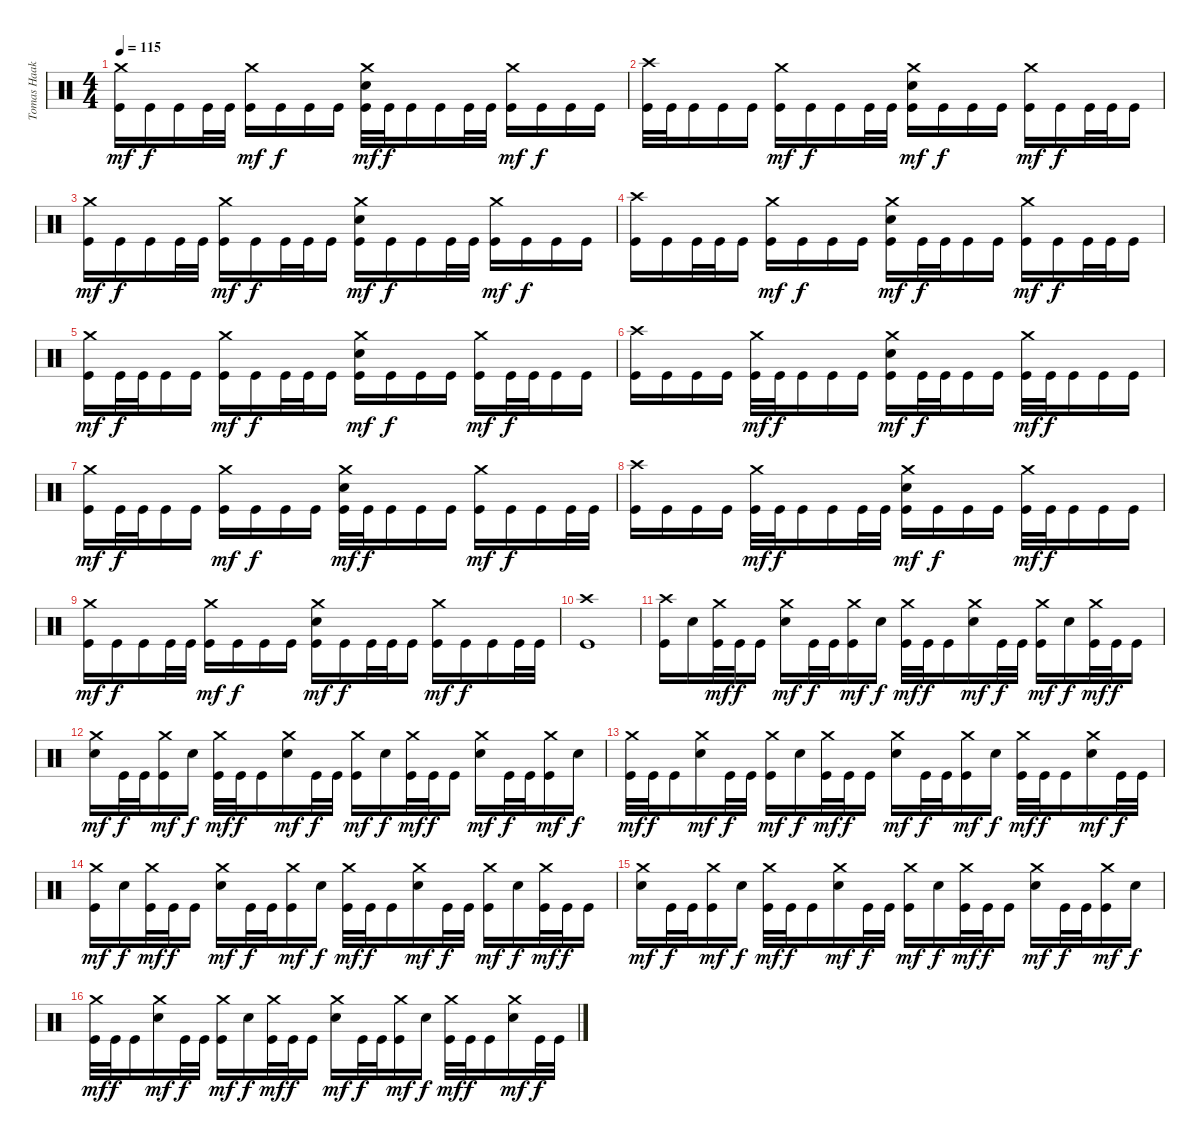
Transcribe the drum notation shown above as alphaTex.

\track ("Tomas Haake" "Tomas Haak") {instrument percussion}
\staff {score}
\articulation defaults
\ts (4 4)
\tempo 115
\clef neutral
\ks c
("Crash medium (hit)" "Kick (hit)").16{dy mf} "Kick (hit)".16{dy f} "Kick (hit)".16 "Kick (hit)".32 "Kick (hit)".32 ("Crash medium (hit)" "Kick (hit)").16{dy mf} "Kick (hit)".16{dy f} "Kick (hit)".16 "Kick (hit)".16 ("Crash medium (hit)" "Snare (hit) 2" "Kick (hit)").32{dy mf} "Kick (hit)".32{dy f} "Kick (hit)".16 "Kick (hit)".16 "Kick (hit)".32 "Kick (hit)".32 ("Crash medium (hit)" "Kick (hit)").16{dy mf} "Kick (hit)".16{dy f} "Kick (hit)".16 "Kick (hit)".16 |
("Crash high (hit)" "Kick (hit)").32 "Kick (hit)".32 "Kick (hit)".16 "Kick (hit)".16 "Kick (hit)".16 ("Crash medium (hit)" "Kick (hit)").16{dy mf} "Kick (hit)".16{dy f} "Kick (hit)".16 "Kick (hit)".32 "Kick (hit)".32 ("Crash medium (hit)" "Snare (hit) 2" "Kick (hit)").16{dy mf} "Kick (hit)".16{dy f} "Kick (hit)".16 "Kick (hit)".16 ("Crash medium (hit)" "Kick (hit)").16{dy mf} "Kick (hit)".16{dy f} "Kick (hit)".32 "Kick (hit)".32 "Kick (hit)".16 |
("Crash medium (hit)" "Kick (hit)").16{dy mf} "Kick (hit)".16{dy f} "Kick (hit)".16 "Kick (hit)".32 "Kick (hit)".32 ("Crash medium (hit)" "Kick (hit)").16{dy mf} "Kick (hit)".16{dy f} "Kick (hit)".32 "Kick (hit)".32 "Kick (hit)".16 ("Crash medium (hit)" "Snare (hit) 2" "Kick (hit)").16{dy mf} "Kick (hit)".16{dy f} "Kick (hit)".16 "Kick (hit)".32 "Kick (hit)".32 ("Crash medium (hit)" "Kick (hit)").16{dy mf} "Kick (hit)".16{dy f} "Kick (hit)".16 "Kick (hit)".16 |
("Crash high (hit)" "Kick (hit)").16 "Kick (hit)".16 "Kick (hit)".32 "Kick (hit)".32 "Kick (hit)".16 ("Crash medium (hit)" "Kick (hit)").16{dy mf} "Kick (hit)".16{dy f} "Kick (hit)".16 "Kick (hit)".16 ("Crash medium (hit)" "Snare (hit) 2" "Kick (hit)").16{dy mf} "Kick (hit)".32{dy f} "Kick (hit)".32 "Kick (hit)".16 "Kick (hit)".16 ("Crash medium (hit)" "Kick (hit)").16{dy mf} "Kick (hit)".16{dy f} "Kick (hit)".32 "Kick (hit)".32 "Kick (hit)".16 |
("Crash medium (hit)" "Kick (hit)").16{dy mf} "Kick (hit)".32{dy f} "Kick (hit)".32 "Kick (hit)".16 "Kick (hit)".16 ("Crash medium (hit)" "Kick (hit)").16{dy mf} "Kick (hit)".16{dy f} "Kick (hit)".32 "Kick (hit)".32 "Kick (hit)".16 ("Crash medium (hit)" "Snare (hit) 2" "Kick (hit)").16{dy mf} "Kick (hit)".16{dy f} "Kick (hit)".16 "Kick (hit)".16 ("Crash medium (hit)" "Kick (hit)").16{dy mf} "Kick (hit)".32{dy f} "Kick (hit)".32 "Kick (hit)".16 "Kick (hit)".16 |
("Crash high (hit)" "Kick (hit)").16 "Kick (hit)".16 "Kick (hit)".16 "Kick (hit)".16 ("Crash medium (hit)" "Kick (hit)").32{dy mf} "Kick (hit)".32{dy f} "Kick (hit)".16 "Kick (hit)".16 "Kick (hit)".16 ("Crash medium (hit)" "Snare (hit) 2" "Kick (hit)").16{dy mf} "Kick (hit)".32{dy f} "Kick (hit)".32 "Kick (hit)".16 "Kick (hit)".16 ("Crash medium (hit)" "Kick (hit)").32{dy mf} "Kick (hit)".32{dy f} "Kick (hit)".16 "Kick (hit)".16 "Kick (hit)".16 |
("Crash medium (hit)" "Kick (hit)").16{dy mf} "Kick (hit)".32{dy f} "Kick (hit)".32 "Kick (hit)".16 "Kick (hit)".16 ("Crash medium (hit)" "Kick (hit)").16{dy mf} "Kick (hit)".16{dy f} "Kick (hit)".16 "Kick (hit)".16 ("Crash medium (hit)" "Snare (hit) 2" "Kick (hit)").32{dy mf} "Kick (hit)".32{dy f} "Kick (hit)".16 "Kick (hit)".16 "Kick (hit)".16 ("Crash medium (hit)" "Kick (hit)").16{dy mf} "Kick (hit)".16{dy f} "Kick (hit)".16 "Kick (hit)".32 "Kick (hit)".32 |
("Crash high (hit)" "Kick (hit)").16 "Kick (hit)".16 "Kick (hit)".16 "Kick (hit)".16 ("Crash medium (hit)" "Kick (hit)").32{dy mf} "Kick (hit)".32{dy f} "Kick (hit)".16 "Kick (hit)".16 "Kick (hit)".32 "Kick (hit)".32 ("Crash medium (hit)" "Snare (hit) 2" "Kick (hit)").16{dy mf} "Kick (hit)".16{dy f} "Kick (hit)".16 "Kick (hit)".16 ("Crash medium (hit)" "Kick (hit)").32{dy mf} "Kick (hit)".32{dy f} "Kick (hit)".16 "Kick (hit)".16 "Kick (hit)".16 |
("Crash medium (hit)" "Kick (hit)").16{dy mf} "Kick (hit)".16{dy f} "Kick (hit)".16 "Kick (hit)".32 "Kick (hit)".32 ("Crash medium (hit)" "Kick (hit)").16{dy mf} "Kick (hit)".16{dy f} "Kick (hit)".16 "Kick (hit)".16 ("Crash medium (hit)" "Snare (hit) 2" "Kick (hit)").16{dy mf} "Kick (hit)".16{dy f} "Kick (hit)".32 "Kick (hit)".32 "Kick (hit)".16 ("Crash medium (hit)" "Kick (hit)").16{dy mf} "Kick (hit)".16{dy f} "Kick (hit)".16 "Kick (hit)".32 "Kick (hit)".32 |
("Crash high (hit)" "Kick (hit)").1 |
("Crash high (hit)" "Kick (hit)").16 "Snare (hit) 2".16 ("Crash medium (hit)" "Kick (hit)").32{dy mf} "Kick (hit)".32{dy f} "Kick (hit)".16 ("Crash medium (hit)" "Snare (hit) 2").16{dy mf} "Kick (hit)".32{dy f} "Kick (hit)".32 ("Crash medium (hit)" "Kick (hit)").16{dy mf} "Snare (hit) 2".16{dy f} ("Crash medium (hit)" "Kick (hit)").32{dy mf} "Kick (hit)".32{dy f} "Kick (hit)".16 ("Crash medium (hit)" "Snare (hit) 2").16{dy mf} "Kick (hit)".32{dy f} "Kick (hit)".32 ("Crash medium (hit)" "Kick (hit)").16{dy mf} "Snare (hit) 2".16{dy f} ("Crash medium (hit)" "Kick (hit)").32{dy mf} "Kick (hit)".32{dy f} "Kick (hit)".16 |
("Crash medium (hit)" "Snare (hit) 2").16{dy mf} "Kick (hit)".32{dy f} "Kick (hit)".32 ("Crash medium (hit)" "Kick (hit)").16{dy mf} "Snare (hit) 2".16{dy f} ("Crash medium (hit)" "Kick (hit)").32{dy mf} "Kick (hit)".32{dy f} "Kick (hit)".16 ("Crash medium (hit)" "Snare (hit) 2").16{dy mf} "Kick (hit)".32{dy f} "Kick (hit)".32 ("Crash medium (hit)" "Kick (hit)").16{dy mf} "Snare (hit) 2".16{dy f} ("Crash medium (hit)" "Kick (hit)").32{dy mf} "Kick (hit)".32{dy f} "Kick (hit)".16 ("Crash medium (hit)" "Snare (hit) 2").16{dy mf} "Kick (hit)".32{dy f} "Kick (hit)".32 ("Crash medium (hit)" "Kick (hit)").16{dy mf} "Snare (hit) 2".16{dy f} |
("Crash medium (hit)" "Kick (hit)").32{dy mf} "Kick (hit)".32{dy f} "Kick (hit)".16 ("Crash medium (hit)" "Snare (hit) 2").16{dy mf} "Kick (hit)".32{dy f} "Kick (hit)".32 ("Crash medium (hit)" "Kick (hit)").16{dy mf} "Snare (hit) 2".16{dy f} ("Crash medium (hit)" "Kick (hit)").32{dy mf} "Kick (hit)".32{dy f} "Kick (hit)".16 ("Crash medium (hit)" "Snare (hit) 2").16{dy mf} "Kick (hit)".32{dy f} "Kick (hit)".32 ("Crash medium (hit)" "Kick (hit)").16{dy mf} "Snare (hit) 2".16{dy f} ("Crash medium (hit)" "Kick (hit)").32{dy mf} "Kick (hit)".32{dy f} "Kick (hit)".16 ("Crash medium (hit)" "Snare (hit) 2").16{dy mf} "Kick (hit)".32{dy f} "Kick (hit)".32 |
("Crash medium (hit)" "Kick (hit)").16{dy mf} "Snare (hit) 2".16{dy f} ("Crash medium (hit)" "Kick (hit)").32{dy mf} "Kick (hit)".32{dy f} "Kick (hit)".16 ("Crash medium (hit)" "Snare (hit) 2").16{dy mf} "Kick (hit)".32{dy f} "Kick (hit)".32 ("Crash medium (hit)" "Kick (hit)").16{dy mf} "Snare (hit) 2".16{dy f} ("Crash medium (hit)" "Kick (hit)").32{dy mf} "Kick (hit)".32{dy f} "Kick (hit)".16 ("Crash medium (hit)" "Snare (hit) 2").16{dy mf} "Kick (hit)".32{dy f} "Kick (hit)".32 ("Crash medium (hit)" "Kick (hit)").16{dy mf} "Snare (hit) 2".16{dy f} ("Crash medium (hit)" "Kick (hit)").32{dy mf} "Kick (hit)".32{dy f} "Kick (hit)".16 |
("Crash medium (hit)" "Snare (hit) 2").16{dy mf} "Kick (hit)".32{dy f} "Kick (hit)".32 ("Crash medium (hit)" "Kick (hit)").16{dy mf} "Snare (hit) 2".16{dy f} ("Crash medium (hit)" "Kick (hit)").32{dy mf} "Kick (hit)".32{dy f} "Kick (hit)".16 ("Crash medium (hit)" "Snare (hit) 2").16{dy mf} "Kick (hit)".32{dy f} "Kick (hit)".32 ("Crash medium (hit)" "Kick (hit)").16{dy mf} "Snare (hit) 2".16{dy f} ("Crash medium (hit)" "Kick (hit)").32{dy mf} "Kick (hit)".32{dy f} "Kick (hit)".16 ("Crash medium (hit)" "Snare (hit) 2").16{dy mf} "Kick (hit)".32{dy f} "Kick (hit)".32 ("Crash medium (hit)" "Kick (hit)").16{dy mf} "Snare (hit) 2".16{dy f} |
("Crash medium (hit)" "Kick (hit)").32{dy mf} "Kick (hit)".32{dy f} "Kick (hit)".16 ("Crash medium (hit)" "Snare (hit) 2").16{dy mf} "Kick (hit)".32{dy f} "Kick (hit)".32 ("Crash medium (hit)" "Kick (hit)").16{dy mf} "Snare (hit) 2".16{dy f} ("Crash medium (hit)" "Kick (hit)").32{dy mf} "Kick (hit)".32{dy f} "Kick (hit)".16 ("Crash medium (hit)" "Snare (hit) 2").16{dy mf} "Kick (hit)".32{dy f} "Kick (hit)".32 ("Crash medium (hit)" "Kick (hit)").16{dy mf} "Snare (hit) 2".16{dy f} ("Crash medium (hit)" "Kick (hit)").32{dy mf} "Kick (hit)".32{dy f} "Kick (hit)".16 ("Crash medium (hit)" "Snare (hit) 2").16{dy mf} "Kick (hit)".32{dy f} "Kick (hit)".32
